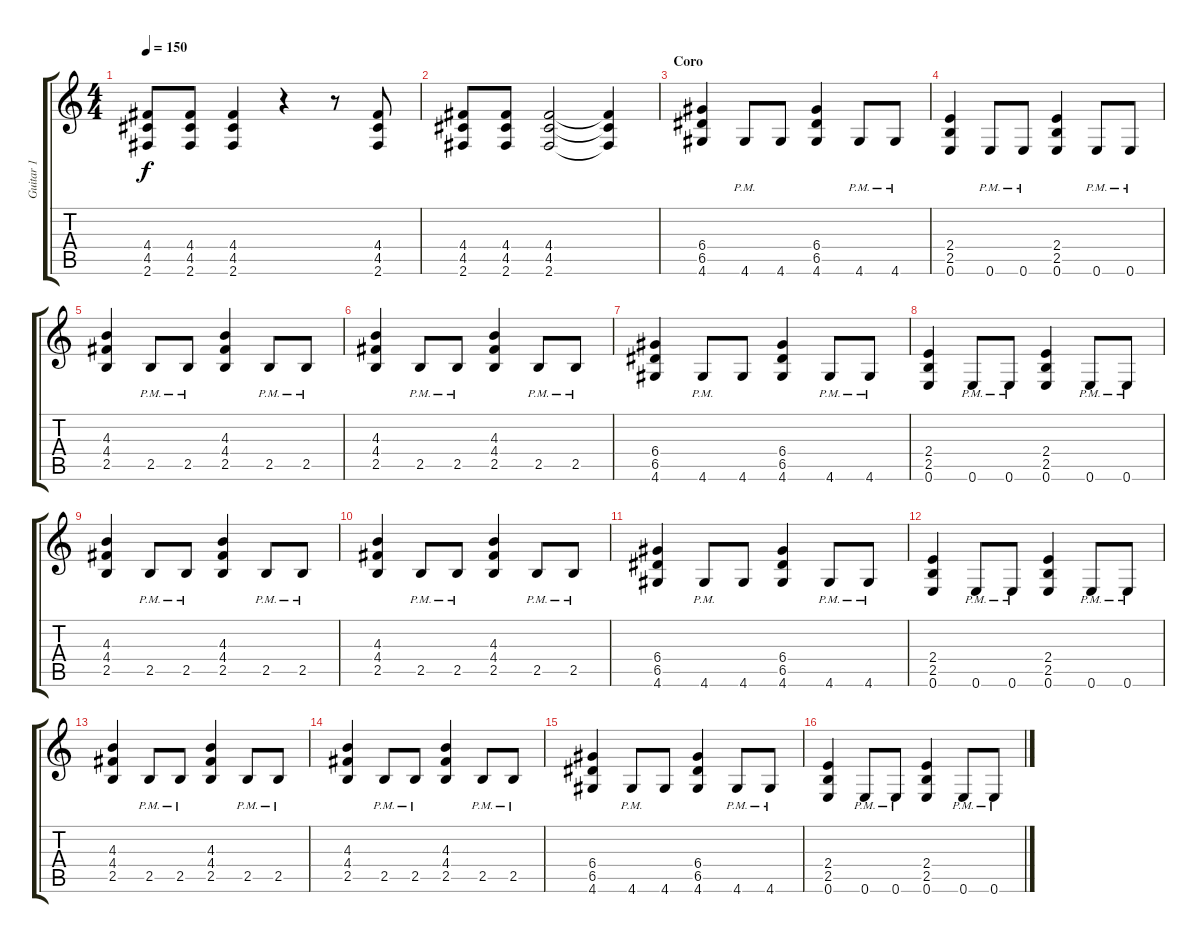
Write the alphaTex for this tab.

\track ("Guitar 1" "Guitar 1") {instrument distortionguitar}
\staff {score tabs}
\tuning (E4 B3 G3 D3 A2 E2) {hide}
\ts (4 4)
\tempo 150
\clef g2
\ks c
(4.4 4.5 2.6).8{dy f} (4.4 4.5 2.6).8 (4.4 4.5 2.6).4 r.4 r.8 (4.4 4.5 2.6).8 |
(4.4 4.5 2.6).8 (4.4 4.5 2.6).8 (4.4 4.5 2.6).2 (4.4{t} 4.5{t} 2.6{t}).4 |
\section ("" "Coro")
(6.4 6.5 4.6).4{volume 16} 4.6{pm}.8 4.6.8 (6.4 6.5 4.6).4 4.6{pm}.8 4.6{pm}.8 |
(2.4 2.5 0.6).4 0.6{pm}.8 0.6{pm}.8 (2.4 2.5 0.6).4 0.6{pm}.8 0.6{pm}.8 |
(4.3 4.4 2.5).4 2.5{pm}.8 2.5{pm}.8 (4.3 4.4 2.5).4 2.5{pm}.8 2.5{pm}.8 |
(4.3 4.4 2.5).4 2.5{pm}.8 2.5{pm}.8 (4.3 4.4 2.5).4 2.5{pm}.8 2.5{pm}.8 |
(6.4 6.5 4.6).4 4.6{pm}.8 4.6.8 (6.4 6.5 4.6).4 4.6{pm}.8 4.6{pm}.8 |
(2.4 2.5 0.6).4 0.6{pm}.8 0.6{pm}.8 (2.4 2.5 0.6).4 0.6{pm}.8 0.6{pm}.8 |
(4.3 4.4 2.5).4 2.5{pm}.8 2.5{pm}.8 (4.3 4.4 2.5).4 2.5{pm}.8 2.5{pm}.8 |
(4.3 4.4 2.5).4 2.5{pm}.8 2.5{pm}.8 (4.3 4.4 2.5).4 2.5{pm}.8 2.5{pm}.8 |
(6.4 6.5 4.6).4{volume 16} 4.6{pm}.8 4.6.8 (6.4 6.5 4.6).4 4.6{pm}.8 4.6{pm}.8 |
(2.4 2.5 0.6).4 0.6{pm}.8 0.6{pm}.8 (2.4 2.5 0.6).4 0.6{pm}.8 0.6{pm}.8 |
(4.3 4.4 2.5).4 2.5{pm}.8 2.5{pm}.8 (4.3 4.4 2.5).4 2.5{pm}.8 2.5{pm}.8 |
(4.3 4.4 2.5).4 2.5{pm}.8 2.5{pm}.8 (4.3 4.4 2.5).4 2.5{pm}.8 2.5{pm}.8 |
(6.4 6.5 4.6).4 4.6{pm}.8 4.6.8 (6.4 6.5 4.6).4 4.6{pm}.8 4.6{pm}.8 |
(2.4 2.5 0.6).4 0.6{pm}.8 0.6{pm}.8 (2.4 2.5 0.6).4 0.6{pm}.8 0.6{pm}.8
